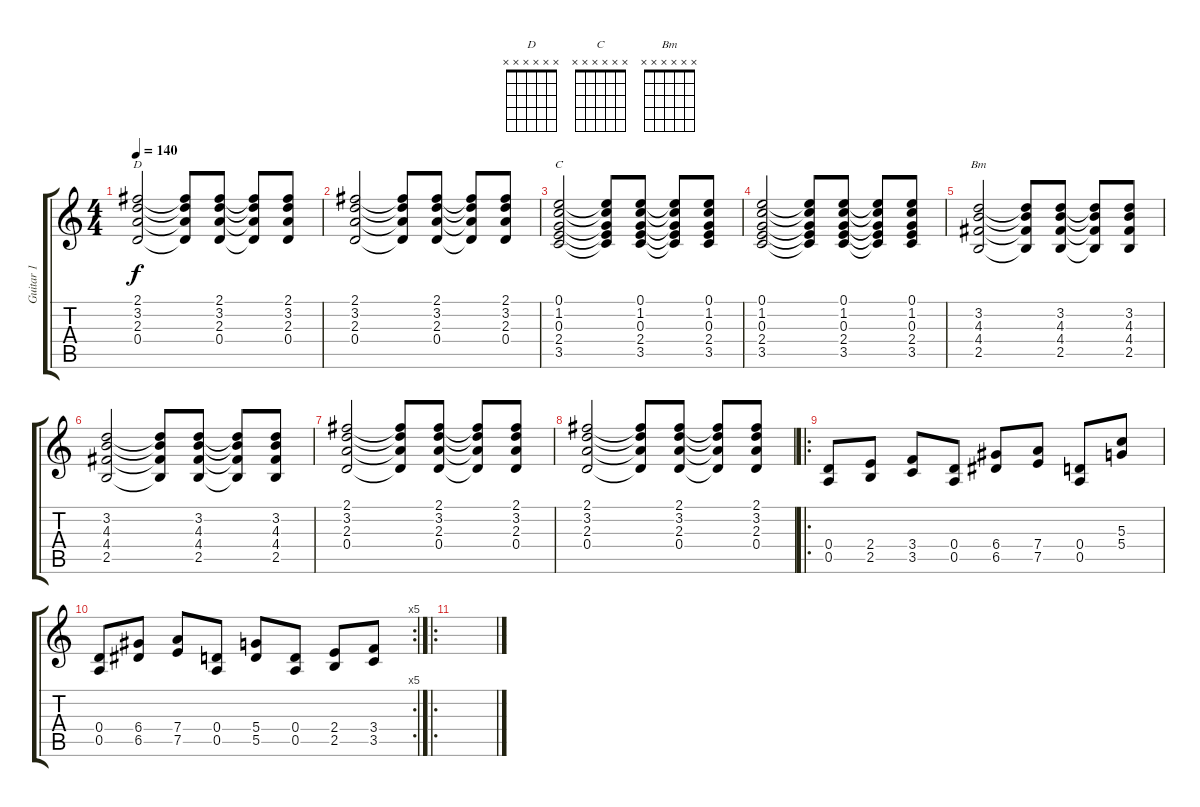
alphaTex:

\track ("Guitar 1" "Guitar 1") {instrument overdrivenguitar}
\staff {score tabs}
\tuning (E4 B3 G3 D3 A2 E2) {hide}
\chord ("D" x x x x x x)
\chord ("C" x x x x x x)
\chord ("Bm" x x x x x x)
\ts (4 4)
\tempo 140
\clef g2
\ks c
(2.1 3.2 2.3 0.4).2{ch "D" dy f} (2.1{t} 3.2{t} 2.3{t} 0.4{t}).8 (2.1 3.2 2.3 0.4).8 (2.1{t} 3.2{t} 2.3{t} 0.4{t}).8 (2.1 3.2 2.3 0.4).8 |
(2.1 3.2 2.3 0.4).2 (2.1{t} 3.2{t} 2.3{t} 0.4{t}).8 (2.1 3.2 2.3 0.4).8 (2.1{t} 3.2{t} 2.3{t} 0.4{t}).8 (2.1 3.2 2.3 0.4).8 |
(0.1 1.2 0.3 2.4 3.5).2{ch "C"} (0.1{t} 1.2{t} 0.3{t} 2.4{t} 3.5{t}).8 (0.1 1.2 0.3 2.4 3.5).8 (0.1{t} 1.2{t} 0.3{t} 2.4{t} 3.5{t}).8 (0.1 1.2 0.3 2.4 3.5).8 |
(0.1 1.2 0.3 2.4 3.5).2 (0.1{t} 1.2{t} 0.3{t} 2.4{t} 3.5{t}).8 (0.1 1.2 0.3 2.4 3.5).8 (0.1{t} 1.2{t} 0.3{t} 2.4{t} 3.5{t}).8 (0.1 1.2 0.3 2.4 3.5).8 |
(3.2 4.3 4.4 2.5).2{ch "Bm"} (3.2{t} 4.3{t} 4.4{t} 2.5{t}).8 (3.2 4.3 4.4 2.5).8 (3.2{t} 4.3{t} 4.4{t} 2.5{t}).8 (3.2 4.3 4.4 2.5).8 |
(3.2 4.3 4.4 2.5).2 (3.2{t} 4.3{t} 4.4{t} 2.5{t}).8 (3.2 4.3 4.4 2.5).8 (3.2{t} 4.3{t} 4.4{t} 2.5{t}).8 (3.2 4.3 4.4 2.5).8 |
(2.1 3.2 2.3 0.4).2 (2.1{t} 3.2{t} 2.3{t} 0.4{t}).8 (2.1 3.2 2.3 0.4).8 (2.1{t} 3.2{t} 2.3{t} 0.4{t}).8 (2.1 3.2 2.3 0.4).8 |
(2.1 3.2 2.3 0.4).2 (2.1{t} 3.2{t} 2.3{t} 0.4{t}).8 (2.1 3.2 2.3 0.4).8 (2.1{t} 3.2{t} 2.3{t} 0.4{t}).8 (2.1 3.2 2.3 0.4).8 |
\ro
(0.4 0.5).8 (2.4 2.5).8 (3.4 3.5).8 (0.4 0.5).8 (6.4 6.5).8 (7.4 7.5).8 (0.4 0.5).8 (5.3 5.4).8 |
\rc 5
(0.4 0.5).8 (6.4 6.5).8 (7.4 7.5).8 (0.4 0.5).8 (5.4 5.5).8 (0.4 0.5).8 (2.4 2.5).8 (3.4 3.5).8 |
\ro
